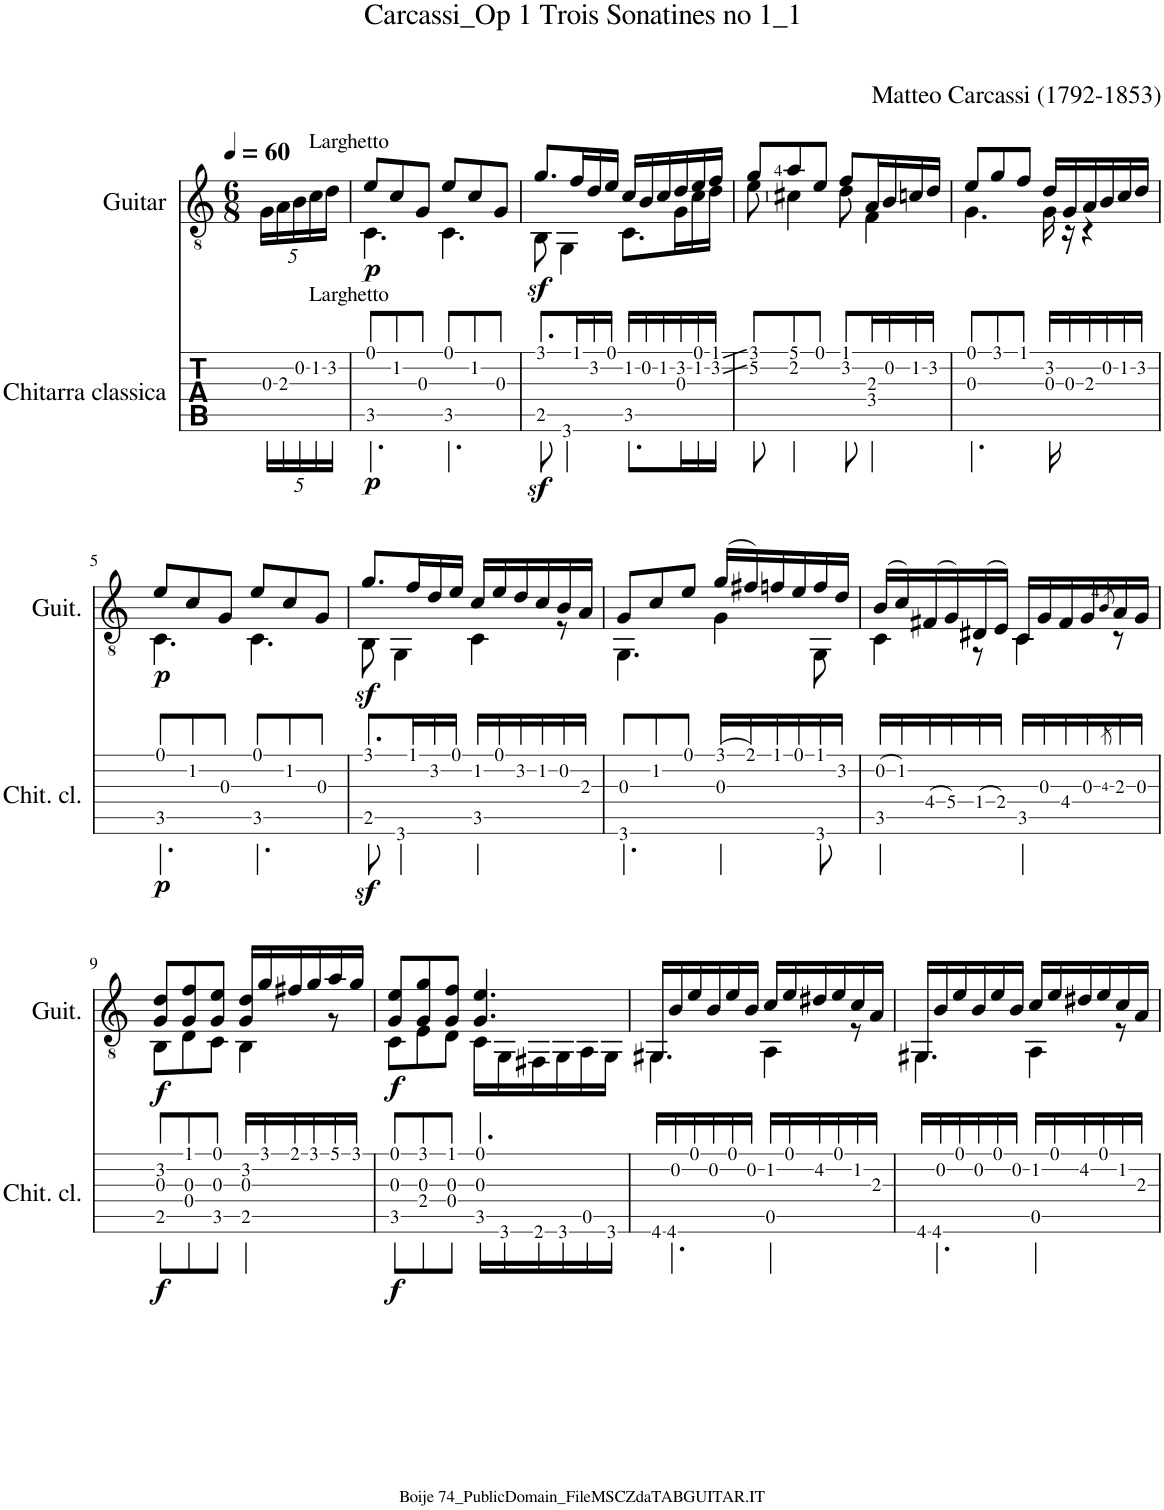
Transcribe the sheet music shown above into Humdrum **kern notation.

**kern	**dynam	**kern	**dynam
*part2	*part2	*part1	*part1
*staff2	*staff2	*staff1	*staff1
*I"Chitarra classica	*	*I"Guitar	*
*I'Chit. cl.	*	*I'Guit.	*
*stria6	*	*	*
*	*	*clefGv2	*
*k[]	*	*k[]	*
*M6/8	*	*M6/8	*
*MM60	*	*MM60	*
*Xbrackettup	*	*Xbrackettup	*
=	=	=	=
20G\LL	.	20G\LL	.
20A\	.	20A\	.
20B\	.	20B\	.
!	!	!LO:TX:a:t=Larghetto	!
!LO:TX:a:t=Larghetto	!	!	!
20c\	.	20c\	.
20d\JJ	.	20d\JJ	.
=1	=1	=1	=1
*^	*	*^	*
!	!	!LO:DY:b	!	!	!LO:DY:b
8e/L	4.C\	p	8e/L	4.C\	p
8c/	.	.	8c/	.	.
8G/J	.	.	8G/J	.	.
8e/L	4.C\	.	8e/L	4.C\	.
8c/	.	.	8c/	.	.
8G/J	.	.	8G/J	.	.
=2	=2	=2	=2	=2	=2
!	!	!LO:DY:b	!	!	!LO:DY:b
8.g/L	8BB\	sf	8.g/L	8BB\	sf
.	4GG\	.	.	4GG\	.
16f/L	.	.	16f/L	.	.
16d/	.	.	16d/	.	.
16e/JJ	.	.	16e/JJ	.	.
16c/LL	8.C\L	.	16c/LL	8.C\L	.
16B/	.	.	16B/	.	.
16c/	.	.	16c/	.	.
16d/	16G\L	.	16d/	16G\L	.
16e/	16c\	.	16e/	16c\	.
16f/JJ	16d\JJ	.	16f/JJ	16d\JJ	.
=3	=3	=3	=3	=3	=3
8g/L	8e\	.	8g/L	8e\	.
8a/	4c#X\	.	8a/	4c#X\	.
8e/J	.	.	8e/J	.	.
8f/L	8d\	.	8f/L	8d\	.
16A/L	4F\	.	16A/L	4F\	.
16B/	.	.	16B/	.	.
16cn/	.	.	16cn/	.	.
16d/JJ	.	.	16d/JJ	.	.
=4	=4	=4	=4	=4	=4
8e/L	4.G\	.	8e/L	4.G\	.
8g/	.	.	8g/	.	.
8f/J	.	.	8f/J	.	.
16d/LL	16G\	.	16d/LL	16G\	.
16G/	16r	.	16G/	16r	.
16A/	4r	.	16A/	4r	.
16B/	.	.	16B/	.	.
16c/	.	.	16c/	.	.
16d/JJ	.	.	16d/JJ	.	.
!!LO:LB:g=z	!!
=5	=5	=5	=5	=5	=5
!	!	!LO:DY:b	!	!	!LO:DY:b
8e/L	4.C\	p	8e/L	4.C\	p
8c/	.	.	8c/	.	.
8G/J	.	.	8G/J	.	.
8e/L	4.C\	.	8e/L	4.C\	.
8c/	.	.	8c/	.	.
8G/J	.	.	8G/J	.	.
=6	=6	=6	=6	=6	=6
!	!	!LO:DY:b	!	!	!LO:DY:b
8.g/L	8BB\	sf	8.g/L	8BB\	sf
.	4GG\	.	.	4GG\	.
16f/L	.	.	16f/L	.	.
16d/	.	.	16d/	.	.
16e/JJ	.	.	16e/JJ	.	.
16c/LL	4C\	.	16c/LL	4C\	.
16e/	.	.	16e/	.	.
16d/	.	.	16d/	.	.
16c/	.	.	16c/	.	.
16B/	8r	.	16B/	8r	.
16A/JJ	.	.	16A/JJ	.	.
=7	=7	=7	=7	=7	=7
8G/L	4.GG\	.	8G/L	4.GG\	.
8c/	.	.	8c/	.	.
8e/J	.	.	8e/J	.	.
(16g/LL	4G\	.	(16g/LL	4G\	.
16f#X/)	.	.	16f#X/)	.	.
16fn/	.	.	16fn/	.	.
16e/	.	.	16e/	.	.
16f/	8GG\	.	16f/	8GG\	.
16d/JJ	.	.	16d/JJ	.	.
=8	=8	=8	=8	=8	=8
(16B/LL	4C\	.	(16B/LL	4C\	.
16c/)	.	.	16c/)	.	.
(16F#X/	.	.	(16F#X/	.	.
16G/)	.	.	16G/)	.	.
(16D#X/	8r	.	(16D#X/	8r	.
16E/JJ)	.	.	16E/JJ)	.	.
16C/LL	4C\	.	16C/LL	4C\	.
16G/	.	.	16G/	.	.
16F#/	.	.	16F#/	.	.
16G/	.	.	16G/	.	.
8qB/	.	.	8qB/	.	.
16A/	8r	.	16A/	8r	.
16G/JJ	.	.	16G/JJ	.	.
!!LO:LB:g=z	!!
=9	=9	=9	=9	=9	=9
!	!	!LO:DY:b	!	!	!LO:DY:b
8G/ 8d/L	8BB\L	f	8G/ 8d/L	8BB\L	f
8G/ 8f/	8D\	.	8G/ 8f/	8D\	.
8G/ 8e/J	8C\J	.	8G/ 8e/J	8C\J	.
16G/ 16d/LL	4BB\	.	16G/ 16d/LL	4BB\	.
16g/	.	.	16g/	.	.
16f#X/	.	.	16f#X/	.	.
16g/	.	.	16g/	.	.
16a/	8r	.	16a/	8r	.
16g/JJ	.	.	16g/JJ	.	.
=10	=10	=10	=10	=10	=10
!	!	!LO:DY:b	!	!	!LO:DY:b
8G/ 8e/L	8C\L	f	8G/ 8e/L	8C\L	f
8G/ 8g/	8E\	.	8G/ 8g/	8E\	.
8G/ 8f/J	8D\J	.	8G/ 8f/J	8D\J	.
4.G/ 4.e/	16C\LL	.	4.G/ 4.e/	16C\LL	.
.	16GG\	.	.	16GG\	.
.	16FF#X\	.	.	16FF#X\	.
.	16GG\	.	.	16GG\	.
.	16AA\	.	.	16AA\	.
.	16GG\JJ	.	.	16GG\JJ	.
=11	=11	=11	=11	=11	=11
16GG#X/LL	4.GG#\	.	16GG#X/LL	4.GG#\	.
16B/	.	.	16B/	.	.
16e/	.	.	16e/	.	.
16B/	.	.	16B/	.	.
16e/	.	.	16e/	.	.
16B/JJ	.	.	16B/JJ	.	.
16c/LL	4AA\	.	16c/LL	4AA\	.
16e/	.	.	16e/	.	.
16d#X/	.	.	16d#X/	.	.
16e/	.	.	16e/	.	.
16c/	8r	.	16c/	8r	.
16A/JJ	.	.	16A/JJ	.	.
=12	=12	=12	=12	=12	=12
16GG#X/LL	4.GG#\	.	16GG#X/LL	4.GG#\	.
16B/	.	.	16B/	.	.
16e/	.	.	16e/	.	.
16B/	.	.	16B/	.	.
16e/	.	.	16e/	.	.
16B/JJ	.	.	16B/JJ	.	.
16c/LL	4AA\	.	16c/LL	4AA\	.
16e/	.	.	16e/	.	.
16d#X/	.	.	16d#X/	.	.
16e/	.	.	16e/	.	.
16c/	8r	.	16c/	8r	.
16A/JJ	.	.	16A/JJ	.	.
*v	*v	*	*	*	*
*	*	*v	*v	*
=	=	=	=
*-	*-	*-	*-
